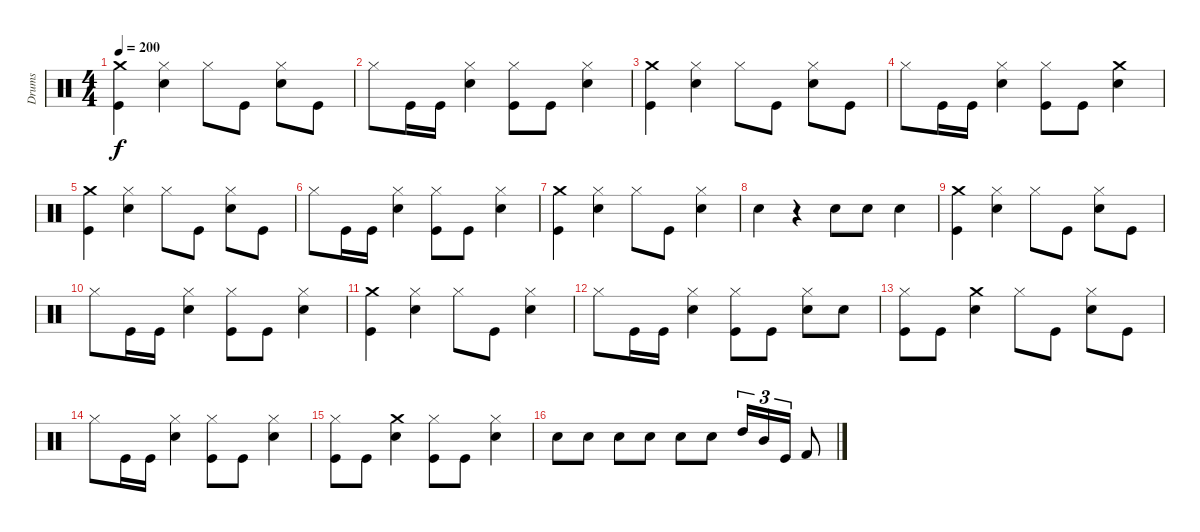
\track ("Drums" "Drums") {instrument percussion}
\staff {score}
\articulation defaults
\ts (4 4)
\tempo 200
\clef neutral
\ks c
("Kick (hit)" "Crash medium (hit)").4{dy f} ("Snare (hit) 2" "Hi-Hat (closed)").4 "Hi-Hat (closed)".8 "Kick (hit)".8 ("Snare (hit) 2" "Hi-Hat (closed)").8 "Kick (hit)".8 |
"Hi-Hat (closed)".8 "Kick (hit)".16 "Kick (hit)".16 ("Snare (hit) 2" "Hi-Hat (closed)").4 ("Kick (hit)" "Hi-Hat (closed)").8 "Kick (hit)".8 ("Snare (hit) 2" "Hi-Hat (closed)").4 |
("Kick (hit)" "Crash medium (hit)").4 ("Hi-Hat (closed)" "Snare (hit) 2").4 "Hi-Hat (closed)".8 "Kick (hit)".8 ("Snare (hit) 2" "Hi-Hat (closed)").8 "Kick (hit)".8 |
"Hi-Hat (closed)".8 "Kick (hit)".16 "Kick (hit)".16 ("Snare (hit) 2" "Hi-Hat (closed)").4 ("Kick (hit)" "Hi-Hat (closed)").8 "Kick (hit)".8 ("Crash medium (hit)" "Snare (hit) 2").4 |
("Kick (hit)" "Crash medium (hit)").4 ("Hi-Hat (closed)" "Snare (hit) 2").4 "Hi-Hat (closed)".8 "Kick (hit)".8 ("Snare (hit) 2" "Hi-Hat (closed)").8 "Kick (hit)".8 |
"Hi-Hat (closed)".8 "Kick (hit)".16 "Kick (hit)".16 ("Snare (hit) 2" "Hi-Hat (closed)").4 ("Kick (hit)" "Hi-Hat (closed)").8 "Kick (hit)".8 ("Snare (hit) 2" "Hi-Hat (closed)").4 |
("Kick (hit)" "Crash medium (hit)").4 ("Hi-Hat (closed)" "Snare (hit) 2").4 "Hi-Hat (closed)".8 "Kick (hit)".8 ("Snare (hit) 2" "Hi-Hat (closed)").4 |
"Snare (hit) 2".4 r.4 "Snare (hit) 2".8 "Snare (hit) 2".8 "Snare (hit) 2".4 |
("Kick (hit)" "Crash medium (hit)").4 ("Hi-Hat (closed)" "Snare (hit) 2").4 "Hi-Hat (closed)".8 "Kick (hit)".8 ("Snare (hit) 2" "Hi-Hat (closed)").8 "Kick (hit)".8 |
"Hi-Hat (closed)".8 "Kick (hit)".16 "Kick (hit)".16 ("Snare (hit) 2" "Hi-Hat (closed)").4 ("Kick (hit)" "Hi-Hat (closed)").8 "Kick (hit)".8 ("Snare (hit) 2" "Hi-Hat (closed)").4 |
("Kick (hit)" "Crash medium (hit)").4 ("Hi-Hat (closed)" "Snare (hit) 2").4 "Hi-Hat (closed)".8 "Kick (hit)".8 ("Snare (hit) 2" "Hi-Hat (closed)").4 |
"Hi-Hat (closed)".8 "Kick (hit)".16 "Kick (hit)".16 ("Snare (hit) 2" "Hi-Hat (closed)").4 ("Kick (hit)" "Hi-Hat (closed)").8 "Kick (hit)".8 ("Snare (hit) 2" "Hi-Hat (closed)").8 "Snare (hit) 2".8 |
("Kick (hit)" "Hi-Hat (closed)").8 "Kick (hit)".8 ("Crash medium (hit)" "Snare (hit) 2").4 "Hi-Hat (closed)".8 "Kick (hit)".8 ("Snare (hit) 2" "Hi-Hat (closed)").8 "Kick (hit)".8 |
"Hi-Hat (closed)".8 "Kick (hit)".16 "Kick (hit)".16 ("Snare (hit) 2" "Hi-Hat (closed)").4 ("Kick (hit)" "Hi-Hat (closed)").8 "Kick (hit)".8 ("Snare (hit) 2" "Hi-Hat (closed)").4 |
("Kick (hit)" "Hi-Hat (closed)").8 "Kick (hit)".8 ("Snare (hit) 2" "Crash medium (hit)").4 ("Kick (hit)" "Hi-Hat (closed)").8 "Kick (hit)".8 ("Snare (hit) 2" "Hi-Hat (closed)").4 |
"Snare (hit) 2".8 "Snare (hit) 2".8 "Snare (hit) 2".8 "Snare (hit) 2".8 "Snare (hit) 2".8 "Snare (hit) 2".8 "High Tom (hit)".16{tu (3 2)} "Mid Tom (hit)".16{tu (3 2)} "Kick (hit)".16{tu (3 2)} "Kick (hit) 2".8
